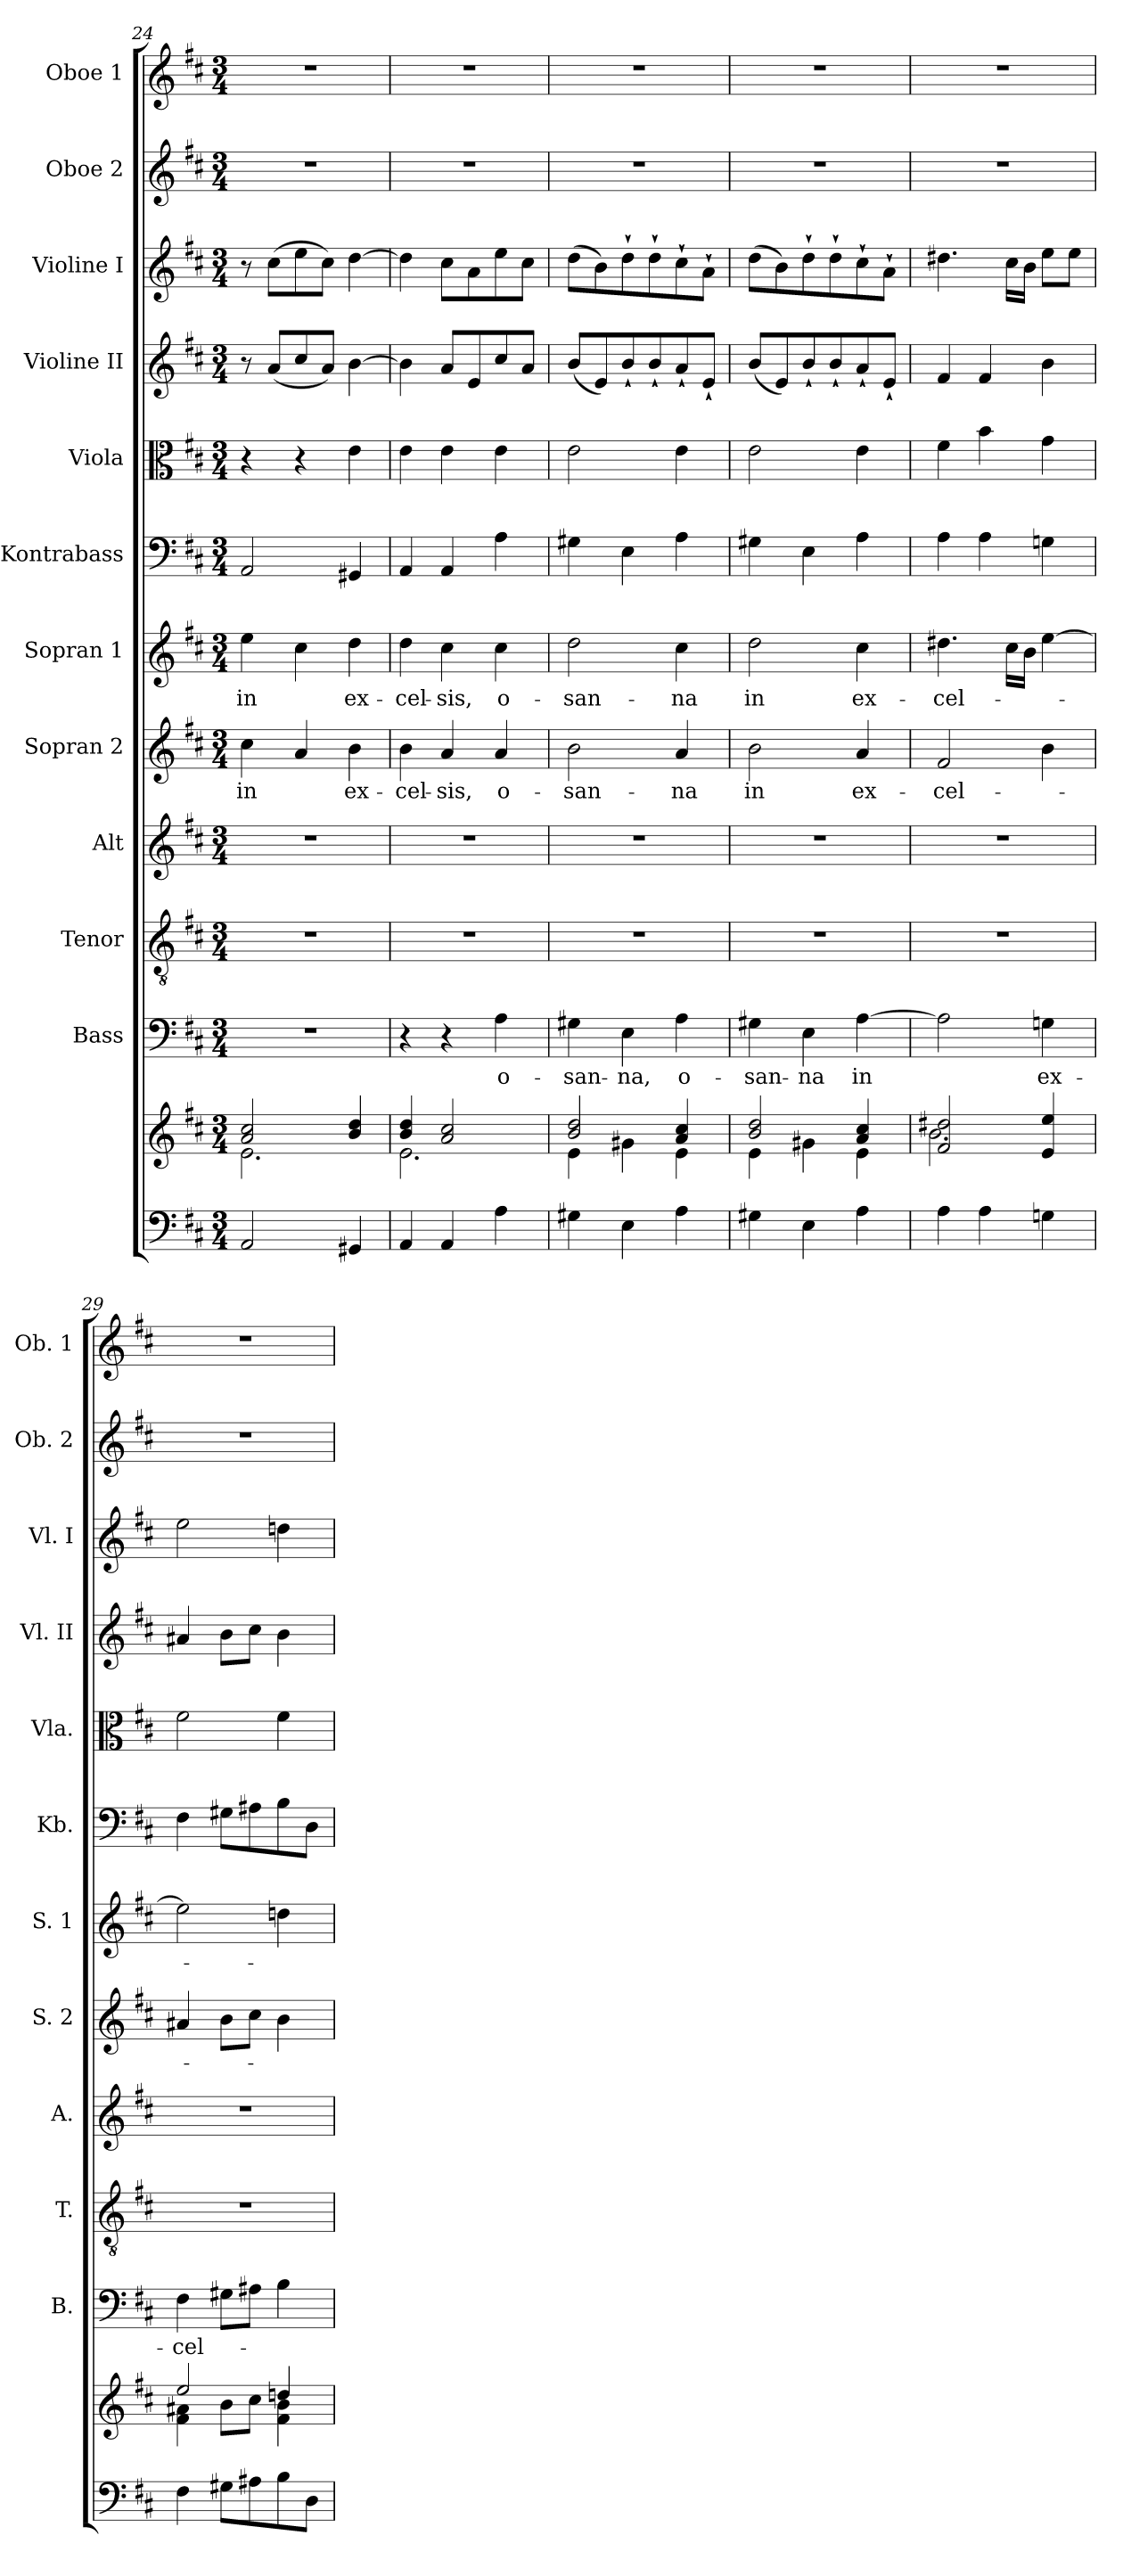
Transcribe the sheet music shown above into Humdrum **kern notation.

**kern	**kern	**kern	**text	**kern	**kern	**kern	**text	**kern	**text	**kern	**kern	**kern	**kern	**kern	**kern
*part12	*part12	*part11	*part11	*part10	*part9	*part8	*part8	*part7	*part7	*part6	*part5	*part4	*part3	*part2	*part1
*staff13	*staff12	*staff11	*staff11	*staff10	*staff9	*staff8	*staff8	*staff7	*staff7	*staff6	*staff5	*staff4	*staff3	*staff2	*staff1
*	*	*I"Bass	*	*I"Tenor	*I"Alt	*I"Sopran 2	*	*I"Sopran 1	*	*I"Kontrabass	*I"Viola	*I"Violine II	*I"Violine I	*I"Oboe 2	*I"Oboe 1
*	*	*I'B.	*	*I'T.	*I'A.	*I'S. 2	*	*I'S. 1	*	*I'Kb.	*I'Vla.	*I'Vl. II	*I'Vl. I	*I'Ob. 2	*I'Ob. 1
*clefF4	*clefG2	*clefF4	*	*clefGv2	*clefG2	*clefG2	*	*clefG2	*	*clefF4	*clefC3	*clefG2	*clefG2	*clefG2	*clefG2
*	*	*	*	*	*	*	*	*	*	*ITrd7c12	*	*	*	*	*
*k[f#c#]	*k[f#c#]	*k[f#c#]	*	*k[f#c#]	*k[f#c#]	*k[f#c#]	*	*k[f#c#]	*	*k[f#c#]	*k[f#c#]	*k[f#c#]	*k[f#c#]	*k[f#c#]	*k[f#c#]
*D:	*D:	*D:	*	*D:	*D:	*D:	*	*D:	*	*D:	*D:	*D:	*D:	*D:	*D:
*M3/4	*M3/4	*M3/4	*	*M3/4	*M3/4	*M3/4	*	*M3/4	*	*M3/4	*M3/4	*M3/4	*M3/4	*M3/4	*M3/4
=24	=24	=24	=24	=24	=24	=24	=24	=24	=24	=24	=24	=24	=24	=24	=24
*	*^	*	*	*	*	*	*	*	*	*	*	*	*	*	*
!	!	!	!	!	!	!	!	!LO:LY:b	!	!LO:LY:b	!	!	!	!	!	!
2AA/	2a/ 2cc#/	2.e\	2.r	.	2.r	2.r	4cc#\	in	4ee\	in	2AAA/	4r	8r	8r	2.r	2.r
.	.	.	.	.	.	.	.	.	.	.	.	.	(<8a/L	(>8cc#\L	.	.
.	.	.	.	.	.	.	4a/	.	4cc#\	.	.	4r	8cc#/	8ee\	.	.
.	.	.	.	.	.	.	.	.	.	.	.	.	8a/J)	8cc#\J)	.	.
!	!	!	!	!	!	!	!	!LO:LY:b	!	!LO:LY:b	!	!	!	!	!	!
4GG#X/	4b/ 4dd/	.	.	.	.	.	4b\	ex-	4dd\	ex-	4GGG#X/	4e\	[4b\	[4dd\	.	.
=25	=25	=25	=25	=25	=25	=25	=25	=25	=25	=25	=25	=25	=25	=25	=25	=25
!	!	!	!	!	!	!	!	!LO:LY:b	!	!LO:LY:b	!	!	!	!	!	!
4AA/	4b/ 4dd/	2.e\	4r	.	2.r	2.r	4b\	-cel-	4dd\	-cel-	4AAA/	4e\	4b\]	4dd\]	2.r	2.r
!	!	!	!	!	!	!	!	!LO:LY:b	!	!LO:LY:b	!	!	!	!	!	!
4AA/	2a/ 2cc#/	.	4r	.	.	.	4a/	-sis,	4cc#\	-sis,	4AAA/	4e\	8a/L	8cc#\L	.	.
.	.	.	.	.	.	.	.	.	.	.	.	.	8e/	8a\	.	.
!	!	!	!	!LO:LY:b	!	!	!	!LO:LY:b	!	!LO:LY:b	!	!	!	!	!	!
4A\	.	.	4A\	o-	.	.	4a/	o-	4cc#\	o-	4AA\	4e\	8cc#/	8ee\	.	.
.	.	.	.	.	.	.	.	.	.	.	.	.	8a/J	8cc#\J	.	.
=26	=26	=26	=26	=26	=26	=26	=26	=26	=26	=26	=26	=26	=26	=26	=26	=26
!	!	!	!	!LO:LY:b	!	!	!	!LO:LY:b	!	!LO:LY:b	!	!	!	!	!	!
4G#X\	2b/ 2dd/	4e\	4G#X\	-san-	2.r	2.r	2b\	-san-	2dd\	-san-	4GG#X\	2e\	(<8b/L	(>8dd\L	2.r	2.r
.	.	.	.	.	.	.	.	.	.	.	.	.	8e/)	8b\)	.	.
!	!	!	!	!LO:LY:b	!	!	!	!	!	!	!	!	!	!	!	!
4E\	.	4g#X\	4E\	-na,	.	.	.	.	.	.	4EE\	.	8b`</	8dd`>\	.	.
.	.	.	.	.	.	.	.	.	.	.	.	.	8b`</	8dd`>\	.	.
!	!	!	!	!LO:LY:b	!	!	!	!LO:LY:b	!	!LO:LY:b	!	!	!	!	!	!
4A\	4a/ 4cc#/	4e\	4A\	o-	.	.	4a/	-na	4cc#\	-na	4AA\	4e\	8a`</	8cc#`>\	.	.
.	.	.	.	.	.	.	.	.	.	.	.	.	8e`</J	8a`>\J	.	.
=27	=27	=27	=27	=27	=27	=27	=27	=27	=27	=27	=27	=27	=27	=27	=27	=27
!	!	!	!	!LO:LY:b	!	!	!	!LO:LY:b	!	!LO:LY:b	!	!	!	!	!	!
4G#X\	2b/ 2dd/	4e\	4G#X\	-san-	2.r	2.r	2b\	in	2dd\	in	4GG#X\	2e\	(<8b/L	(>8dd\L	2.r	2.r
.	.	.	.	.	.	.	.	.	.	.	.	.	8e/)	8b\)	.	.
!	!	!	!	!LO:LY:b	!	!	!	!	!	!	!	!	!	!	!	!
4E\	.	4g#X\	4E\	-na	.	.	.	.	.	.	4EE\	.	8b`</	8dd`>\	.	.
.	.	.	.	.	.	.	.	.	.	.	.	.	8b`</	8dd`>\	.	.
!	!	!	!	!LO:LY:b	!	!	!	!LO:LY:b	!	!LO:LY:b	!	!	!	!	!	!
4A\	4a/ 4cc#/	4e\	[4A\	in	.	.	4a/	ex-	4cc#\	ex-	4AA\	4e\	8a`</	8cc#`>\	.	.
.	.	.	.	.	.	.	.	.	.	.	.	.	8e`</J	8a`>\J	.	.
!!LO:PB:g=z
=28	=28	=28	=28	=28	=28	=28	=28	=28	=28	=28	=28	=28	=28	=28	=28	=28
!	!	!	!	!	!	!	!	!LO:LY:b	!	!LO:LY:b	!	!	!	!	!	!
4A\	2f#/ 2dd#X/	2.b\	2A\]	.	2.r	2.r	2f#/	-cel-	4.dd#X\	-cel-	4AA\	4f#\	4f#/	4.dd#X\	2.r	2.r
4A\	.	.	.	.	.	.	.	.	.	.	4AA\	4b\	4f#/	.	.	.
.	.	.	.	.	.	.	.	.	16cc#\LL	.	.	.	.	16cc#\LL	.	.
.	.	.	.	.	.	.	.	.	16b\JJ	.	.	.	.	16b\JJ	.	.
!	!	!	!	!LO:LY:b	!	!	!	!	!	!	!	!	!	!	!	!
4Gn\	4e/ 4ee/	.	4Gn\	ex-	.	.	4b\	.	[4ee\	.	4GGn\	4g\	4b\	8ee\L	.	.
.	.	.	.	.	.	.	.	.	.	.	.	.	.	8ee\J	.	.
=29	=29	=29	=29	=29	=29	=29	=29	=29	=29	=29	=29	=29	=29	=29	=29	=29
!	!	!	!	!LO:LY:b	!	!	!	!	!	!	!	!	!	!	!	!
4F#\	2ee/	4f#\ 4a#X\	4F#\	-cel-	2.r	2.r	4a#X/	.	2ee\]	.	4FF#\	2f#\	4a#X/	2ee\	2.r	2.r
8G#X\L	.	8b\L	8G#X\L	.	.	.	8b\L	.	.	.	8GG#X\L	.	8b\L	.	.	.
8A#X\	.	8cc#\J	8A#X\J	.	.	.	8cc#\J	.	.	.	8AA#X\	.	8cc#\J	.	.	.
8B\	4ddn/	4f#\ 4b\	4B\	.	.	.	4b\	.	4ddn\	.	8BB\	4f#\	4b\	4ddn\	.	.
8D\J	.	.	.	.	.	.	.	.	.	.	8DD\J	.	.	.	.	.
*	*v	*v	*	*	*	*	*	*	*	*	*	*	*	*	*	*
=	=	=	=	=	=	=	=	=	=	=	=	=	=	=	=
*-	*-	*-	*-	*-	*-	*-	*-	*-	*-	*-	*-	*-	*-	*-	*-
